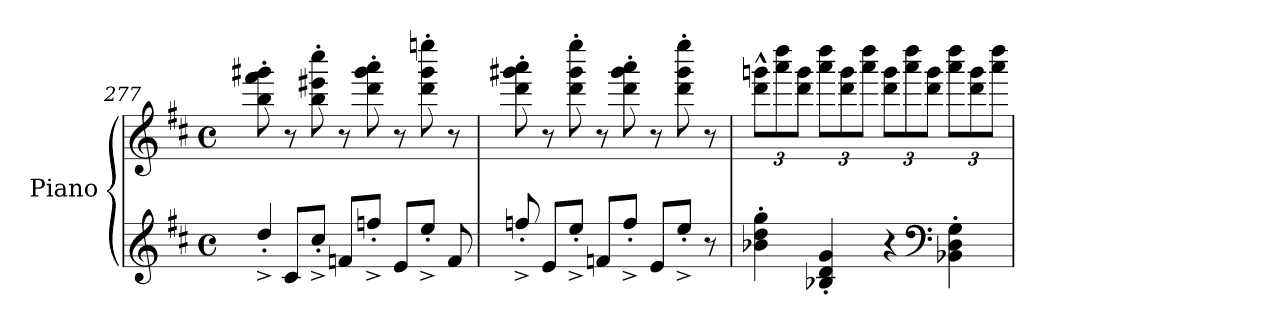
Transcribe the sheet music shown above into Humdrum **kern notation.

**kern	**kern	**dynam
*part1	*part1	*part1
*staff2	*staff1	*staff1/2
*I"Piano	*	*
*I'Pno	*	*
*clefG2	*clefG2	*
*k[f#c#]	*k[f#c#]	*
*M4/4	*M4/4	*
*met(c)	*met(c)	*
=277	=277	=277
8dd'^/J	8bb\' 8fff#\' 8ggg#X\'	.
8c#/L	8r	.
8cc#'^/J	8bb\' 8eee#X\' 8cccc#\'	.
8fn/L	8r	.
8ffn'^/J	8ddd\' 8ggg#\' 8aaa\'	.
8e/L	8r	.
8ee'^/J	8ddd\' 8ggg#\' 8eeeen\'	.
8f/	8r	.
!!LO:LB:g=z
=278	=278	=278
8ffn'^/	8ddd\' 8ggg#X\' 8aaa\'	.
8e/L	8r	.
8ee'^/J	8ddd\' 8ggg#\' 8eeee\'	.
8fn/L	8r	.
8ff'^/J	8ddd\' 8ggg#\' 8aaa\'	.
8e/L	8r	.
8ee'^/J	8ddd\' 8ggg#\' 8eeee\'	.
8r	8r	.
=279	=279	=279
*	*Xbrackettup	*
!	!	!LO:DY:b
4b-X\' 4dd\' 4gg\'	12ddd\^^ 12gggn\^^L	other-dynamics
.	12aaa\ 12dddd\	.
.	12ddd\ 12ggg\J	.
4B-X/' 4d/' 4g/'	12aaa\ 12dddd\L	.
.	12ddd\ 12ggg\	.
.	12aaa\ 12dddd\J	.
4r	12ddd\ 12ggg\L	.
.	12aaa\ 12dddd\	.
.	12ddd\ 12ggg\J	.
*clefF4	*	*
4BB-X\' 4D\' 4G\'	12aaa\ 12dddd\L	.
.	12ddd\ 12ggg\	.
.	12aaa\ 12dddd\J	.
=	=	=
*-	*-	*-
